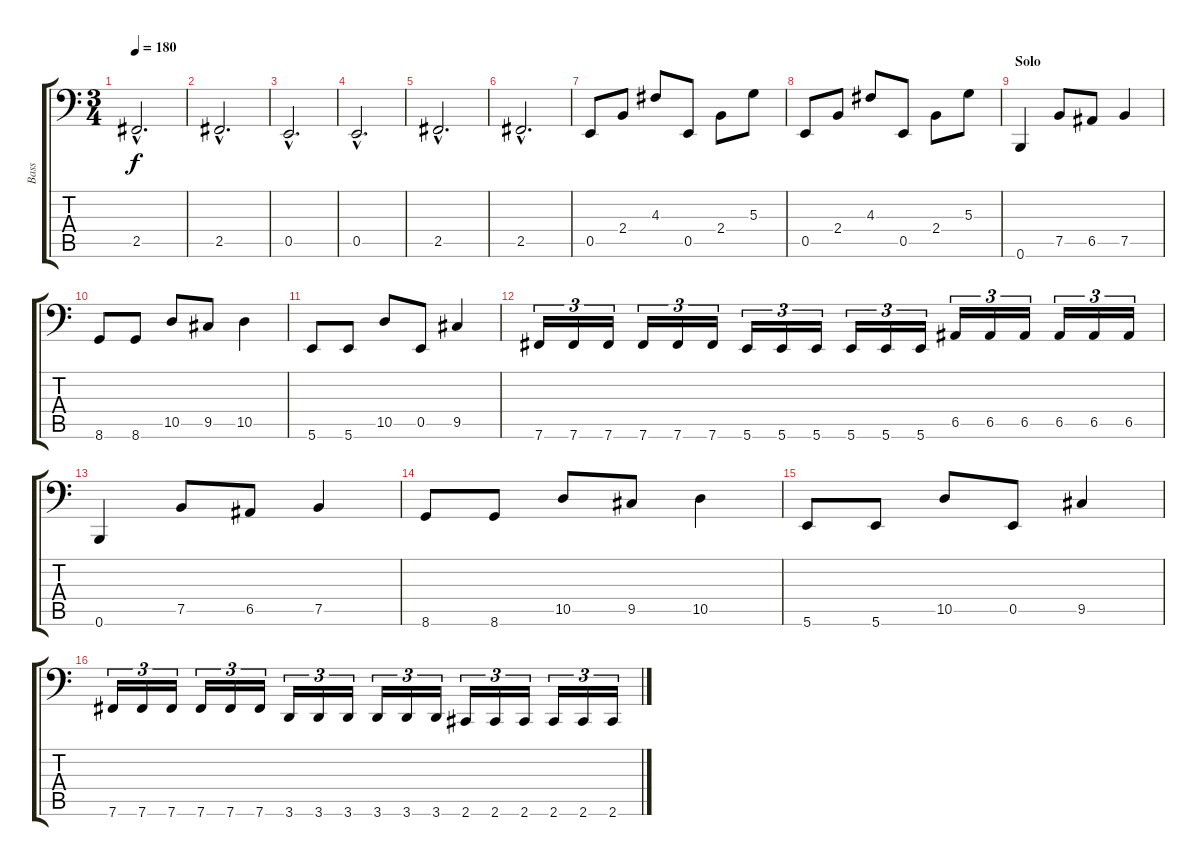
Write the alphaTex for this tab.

\track ("Bass" "Bass") {instrument electricbasspick}
\staff {score tabs}
\tuning (B2 Gb2 D2 A1 E1 B0) {hide}
\ts (3 4)
\tempo 180
\clef f4
\ks c
2.5{hac}.2{d dy f} |
2.5{hac}.2{d} |
0.5{hac}.2{d} |
0.5{hac}.2{d} |
2.5{hac}.2{d} |
2.5{hac}.2{d} |
0.5.8 2.4.8 4.3.8 0.5.8 2.4.8 5.3.8 |
0.5.8 2.4.8 4.3.8 0.5.8 2.4.8 5.3.8 |
\section ("" "Solo")
0.6.4 7.5.8 6.5.8 7.5.4 |
8.6.8 8.6.8 10.5.8 9.5.8 10.5.4 |
5.6.8 5.6.8 10.5.8 0.5.8 9.5.4 |
7.6.16{tu (3 2)} 7.6.16{tu (3 2)} 7.6.16{tu (3 2)} 7.6.16{tu (3 2)} 7.6.16{tu (3 2)} 7.6.16{tu (3 2)} 5.6.16{tu (3 2)} 5.6.16{tu (3 2)} 5.6.16{tu (3 2)} 5.6.16{tu (3 2)} 5.6.16{tu (3 2)} 5.6.16{tu (3 2)} 6.5.16{tu (3 2)} 6.5.16{tu (3 2)} 6.5.16{tu (3 2)} 6.5.16{tu (3 2)} 6.5.16{tu (3 2)} 6.5.16{tu (3 2)} |
0.6.4 7.5.8 6.5.8 7.5.4 |
8.6.8 8.6.8 10.5.8 9.5.8 10.5.4 |
5.6.8 5.6.8 10.5.8 0.5.8 9.5.4 |
7.6.16{tu (3 2)} 7.6.16{tu (3 2)} 7.6.16{tu (3 2)} 7.6.16{tu (3 2)} 7.6.16{tu (3 2)} 7.6.16{tu (3 2)} 3.6.16{tu (3 2)} 3.6.16{tu (3 2)} 3.6.16{tu (3 2)} 3.6.16{tu (3 2)} 3.6.16{tu (3 2)} 3.6.16{tu (3 2)} 2.6.16{tu (3 2)} 2.6.16{tu (3 2)} 2.6.16{tu (3 2)} 2.6.16{tu (3 2)} 2.6.16{tu (3 2)} 2.6.16{tu (3 2)}
